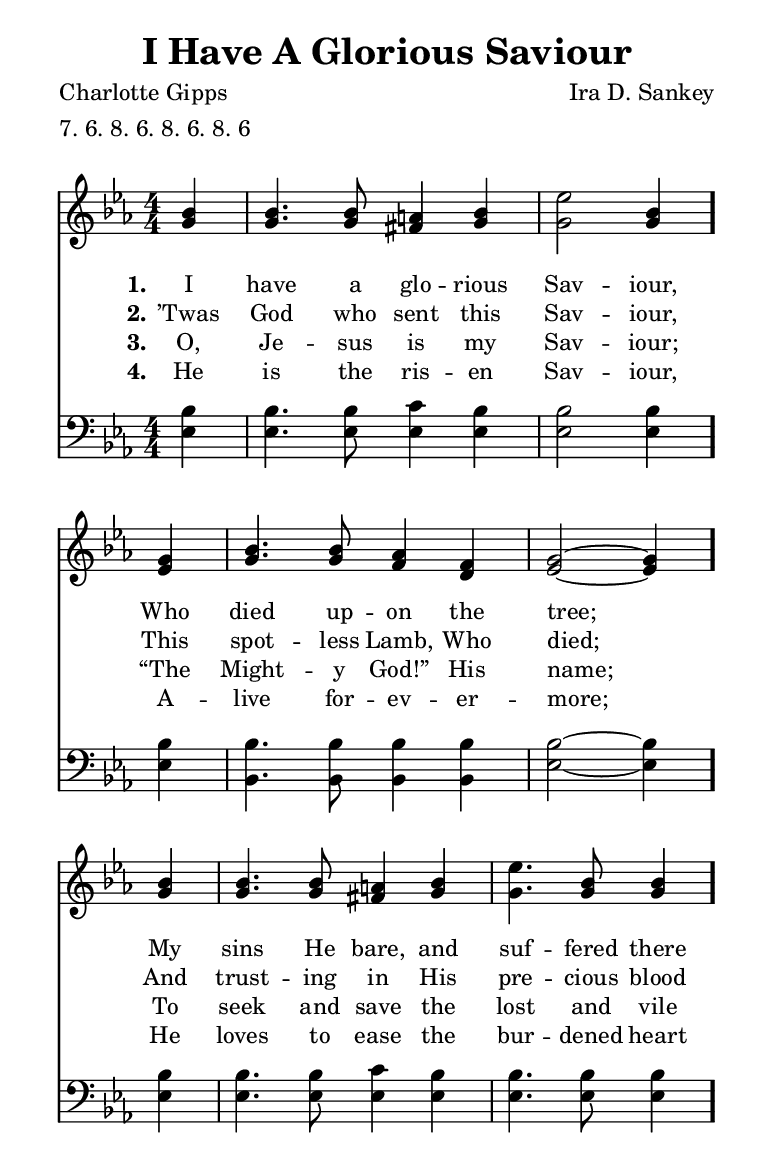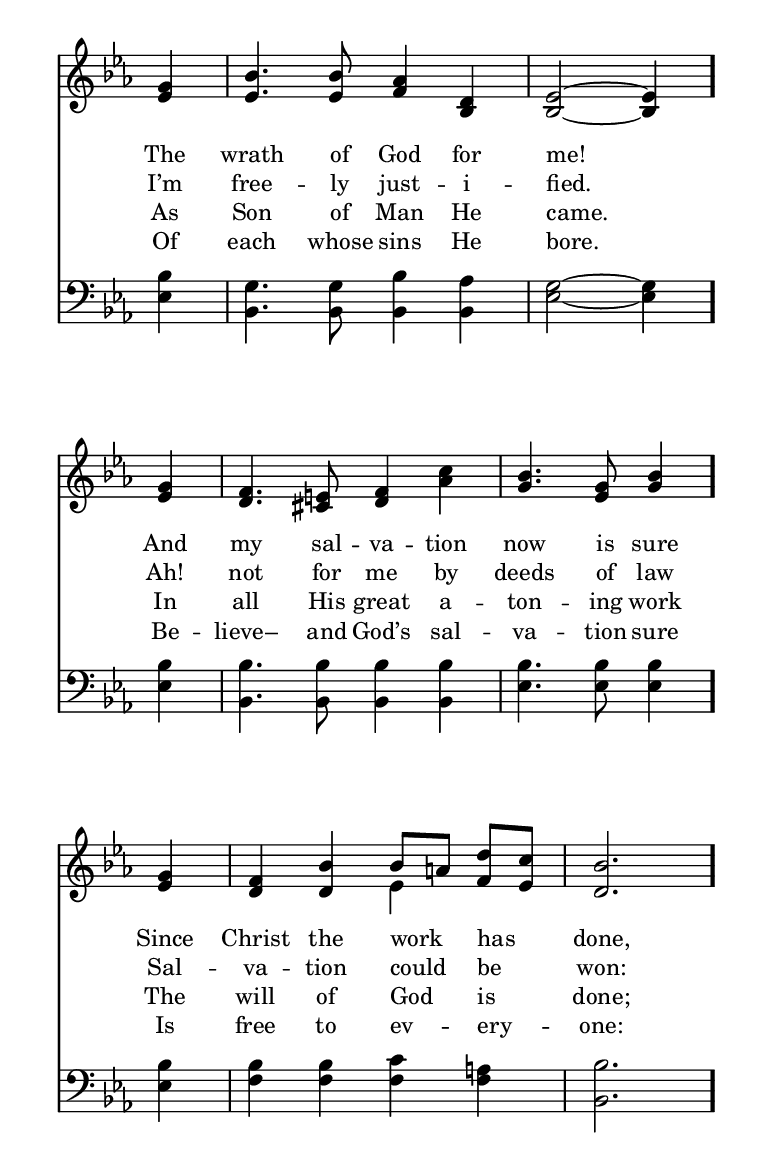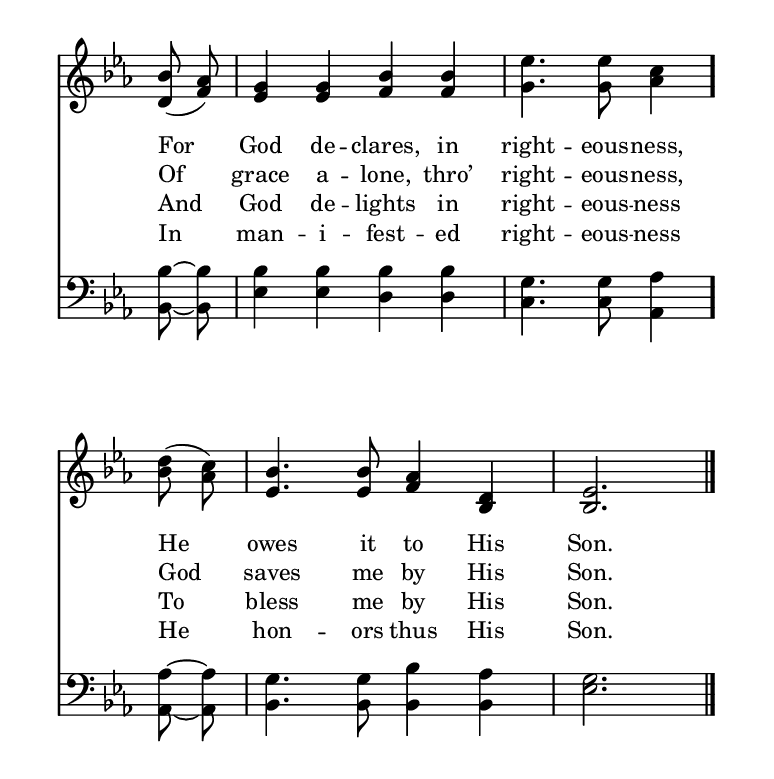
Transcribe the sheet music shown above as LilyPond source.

\include "common/global.ily"
\paper {
  \include "common/paper.ily"
  %ragged-bottom = ##t
  %ragged-last-bottom = ##t
  %systems-per-page = ##f
  %page-count = ##f
}

\header{
  hymnnumber = "95"
  title = "I Have A Glorious Saviour"
  tunename = "Beneath the Cross of Jesus"
  meter = "7. 6. 8. 6. 8. 6. 8. 6"
  poet = "Charlotte Gipps"
  composer = "Ira D. Sankey"
  %copyright = ""
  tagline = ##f
}

% for fermata in MIDI
ta = { \tempo 4=90 }
tb = { \tempo 4=45 }

patternAA = { c4 | c4. c8 c4 c4 | c2 c4 }
patternAB = { c4 | c4. c8 c4 c4 | c4. c8 c4 }
patternAC = { c8 c8 | c4 c4 c4 c4 | c4. c8 c4 }

patternBA = { c4 | c4. c8 c4 c4 | c2 ~ c4 }
patternBB = { c4 | c4 c4 c8[ c8] c8[ c8] | c2. }
patternBC = { c4 | c4 c4 c4      c8[ c8] | c2. }
patternBD = { c4 | c4 c4 c4      c4      | c2. }
patternBE = { c8 c8 | c4. c8 c4 c4 | c2. }

global = {
  \include "common/overrides.ily"
  \override Staff.TimeSignature.style = #'numbered % original has `c`
  \time 4/4
  \override Score.MetronomeMark.transparent = ##t % hide all fermata changes too
  \ta
  \key ees \major
  \partial 4
  \autoBeamOff
}

notesSoprano = {
\global
\relative c'' {

  \changePitch \patternAA { bes | bes bes a bes | ees bes }
  \changePitch \patternBA { g | bes bes aes f | g g }
  \changePitch \patternAB { bes | bes bes a bes | ees bes bes }
  \changePitch \patternBA { g | bes bes aes d, | ees ees }

  \changePitch \patternAB { g | f e f c' | bes g bes }
  \changePitch \patternBB { g | f bes bes a d c | bes }
  \changePitch \patternAC { bes( aes) | g g bes bes | ees ees c }
  \changePitch \patternBE { d( c) | bes bes aes d, | ees }

  \bar "|."

}
}

notesAlto = {
\global
\relative e' {

  \changePitch \patternAA { g | g g fis g | g g }
  \changePitch \patternBA { ees | g g f d | ees ees }
  \changePitch \patternAB { g | g g fis g | g g g }
  \changePitch \patternBA { ees | ees ees f bes, | bes bes }

  \changePitch \patternAB { ees | d cis d aes' | g ees g }
  \changePitch \patternBC { ees | d d ees f ees | d }
  \changePitch \patternAC { d( f) | ees ees f f | g g aes }
  \changePitch \patternBE { bes( aes) | ees ees f bes, | bes }

}
}

notesTenor = {
\global
\relative a {

  \changePitch \patternAA { bes | bes bes c bes | bes bes }
  \changePitch \patternBA { bes | bes bes bes bes | bes bes }
  \changePitch \patternAB { bes | bes bes c bes | bes bes bes }
  \changePitch \patternBA { bes | g g bes aes | g g }

  \changePitch \patternAB { bes | bes bes bes bes | bes bes bes }
  \changePitch \patternBD { bes | bes bes c a | bes }
  \changePitch \patternAC { bes ~ bes | bes bes bes bes | g g aes }
  \changePitch \patternBE { aes ~ aes | g g bes aes g }

}
}

notesBass = {
\global
\relative f {

  \changePitch \patternAA { ees | ees ees ees ees | ees ees }
  \changePitch \patternBA { ees | bes bes bes bes | ees ees }
  \changePitch \patternAB { ees | ees ees ees ees | ees ees ees }
  \changePitch \patternBA { ees | bes bes bes bes | ees ees }

  \changePitch \patternAB { ees | bes bes bes bes | ees ees ees }
  \changePitch \patternBD { ees | f f f f | bes, }
  \changePitch \patternAC { bes ~ bes | ees ees d d | c c aes }
  \changePitch \patternBE { aes ~ aes | bes bes bes bes | ees }

}
}

wordsA = \lyricmode {
\set stanza = "1."

I have a glo -- rious Sav -- iour, \bar "."
Who died up -- on the tree; \bar "." \break
My sins He bare, and suf -- fered there \bar "."
The wrath of God for me! \bar "." \break
And my sal -- va -- tion now is sure \bar "."
Since Christ the work has done, \bar "." \break
For God de -- clares, in right -- eous -- ness, \bar "."
He owes it to His Son. \bar "." \break

}

wordsB = \lyricmode {
\set stanza = "2."

’Twas God who sent this Sav -- iour,
This spot -- less Lamb, Who died;
And trust -- ing in His pre -- cious blood
I’m free -- ly just -- i -- fied.
Ah! not for me by deeds of law
Sal -- va -- tion could be won:
Of grace a -- lone, thro’ right -- eous -- ness,
God saves me by His Son.

}

wordsC = \lyricmode {
\set stanza = "3."

O, Je -- sus is my Sav -- iour;
“The Might -- y God!” His name;
To seek and save the lost and vile
As Son of Man He came.
In all His great a -- ton -- ing work
The will of God is done;
And God de -- lights in right -- eous -- ness
To bless me by His Son.

}

wordsD = \lyricmode {
\set stanza = "4."

He is the ris -- en Sav -- iour,
A -- live for -- ev -- er -- more;
He loves to ease the bur -- dened heart
Of each whose sins He bore.
Be -- lieve– and God’s sal -- va -- tion sure
Is free to ev -- ery -- one:
In man -- i -- fest -- ed right -- eous -- ness
He hon -- ors thus His Son.

}

\score {
  \context ChoirStaff <<
    \context Staff = upper <<
      \set Staff.autoBeaming = ##f
      \set ChoirStaff.systemStartDelimiter = #'SystemStartBar
      \set ChoirStaff.printPartCombineTexts = ##f
      \partcombine #'(2 . 9) \notesSoprano \notesAlto
      \context NullVoice = sopranos { \voiceOne << \notesSoprano >> }
      \context NullVoice = altos { \voiceTwo << \notesAlto >> }
      \context Lyrics = one   \lyricsto sopranos \wordsA
      \context Lyrics = two   \lyricsto sopranos \wordsB
      \context Lyrics = three \lyricsto sopranos \wordsC
      \context Lyrics = four  \lyricsto sopranos \wordsD
    >>
    \context Staff = men <<
      \set Staff.autoBeaming = ##f
      \clef bass
      \set ChoirStaff.printPartCombineTexts = ##f
      \partcombine #'(2 . 9) \notesTenor \notesBass
      \context NullVoice = tenors { \voiceOne << \notesTenor >> }
      \context NullVoice = basses { \voiceTwo << \notesBass >> }
    >>
  >>
  \layout {
    \include "common/layout.ily"
  }
  \midi{
    \include "common/midi.ily"
  }
}

\version "2.19.49"  % necessary for upgrading to future LilyPond versions.

% vi:set et ts=2 sw=2 ai nocindent syntax=lilypond:
